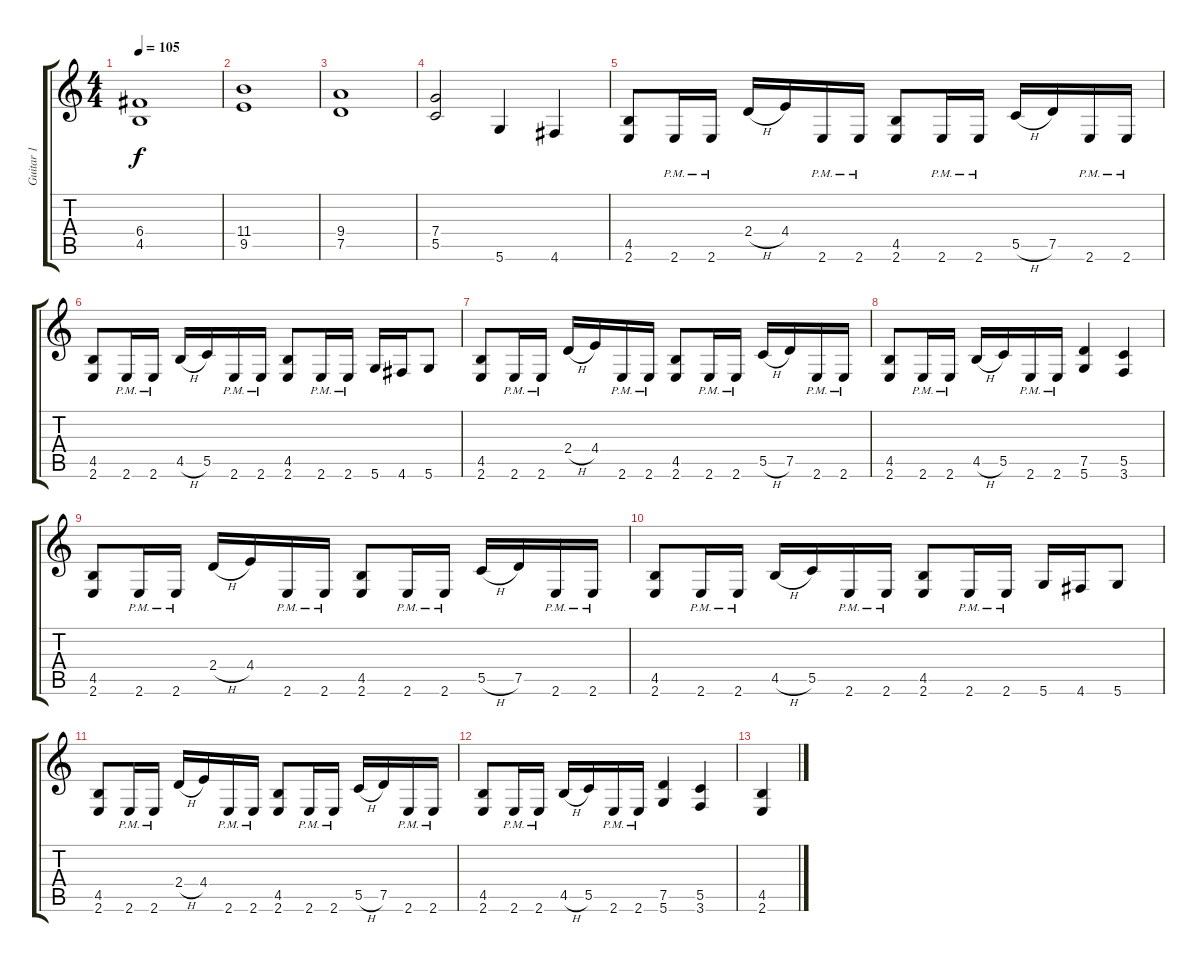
\track ("Guitar 1" "Guitar 1") {instrument distortionguitar}
\staff {score tabs}
\tuning (D4 A3 F3 C3 G2 D2) {hide}
\ts (4 4)
\tempo 105
\clef g2
\ks c
(6.4 4.5).1{dy f} |
(11.4 9.5).1 |
(9.4 7.5).1 |
(7.4 5.5).2 5.6.4 4.6.4 |
(4.5 2.6).8 2.6{pm}.16 2.6{pm}.16 2.4{h}.16 4.4.16 2.6{pm}.16 2.6{pm}.16 (4.5 2.6).8 2.6{pm}.16 2.6{pm}.16 5.5{h}.16 7.5.16 2.6{pm}.16 2.6{pm}.16 |
(4.5 2.6).8 2.6{pm}.16 2.6{pm}.16 4.5{h}.16 5.5.16 2.6{pm}.16 2.6{pm}.16 (4.5 2.6).8 2.6{pm}.16 2.6{pm}.16 5.6.16 4.6.16 5.6.8 |
(4.5 2.6).8 2.6{pm}.16 2.6{pm}.16 2.4{h}.16 4.4.16 2.6{pm}.16 2.6{pm}.16 (4.5 2.6).8 2.6{pm}.16 2.6{pm}.16 5.5{h}.16 7.5.16 2.6{pm}.16 2.6{pm}.16 |
(4.5 2.6).8 2.6{pm}.16 2.6{pm}.16 4.5{h}.16 5.5.16 2.6{pm}.16 2.6{pm}.16 (7.5 5.6).4 (5.5 3.6).4 |
(4.5 2.6).8 2.6{pm}.16 2.6{pm}.16 2.4{h}.16 4.4.16 2.6{pm}.16 2.6{pm}.16 (4.5 2.6).8 2.6{pm}.16 2.6{pm}.16 5.5{h}.16 7.5.16 2.6{pm}.16 2.6{pm}.16 |
(4.5 2.6).8 2.6{pm}.16 2.6{pm}.16 4.5{h}.16 5.5.16 2.6{pm}.16 2.6{pm}.16 (4.5 2.6).8 2.6{pm}.16 2.6{pm}.16 5.6.16 4.6.16 5.6.8 |
(4.5 2.6).8 2.6{pm}.16 2.6{pm}.16 2.4{h}.16 4.4.16 2.6{pm}.16 2.6{pm}.16 (4.5 2.6).8 2.6{pm}.16 2.6{pm}.16 5.5{h}.16 7.5.16 2.6{pm}.16 2.6{pm}.16 |
(4.5 2.6).8 2.6{pm}.16 2.6{pm}.16 4.5{h}.16 5.5.16 2.6{pm}.16 2.6{pm}.16 (7.5 5.6).4 (5.5 3.6).4 |
(4.5 2.6).4
